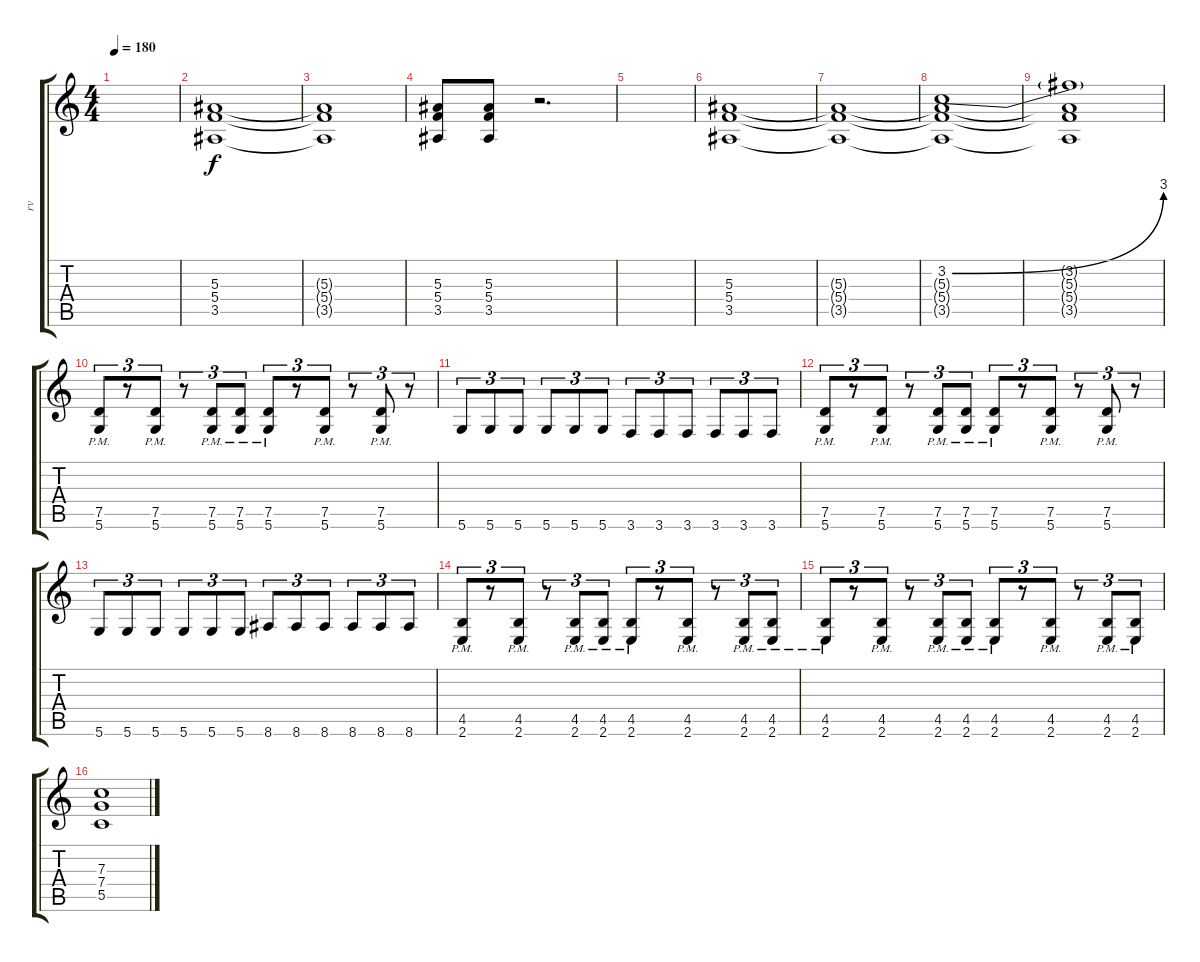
\track ("rv" "rv") {instrument overdrivenguitar}
\staff {score tabs}
\tuning (D4 A3 F3 C3 G2 D2) {hide}
\ts (4 4)
\tempo 180
\clef g2
\ks c
|
(5.3 5.4 3.5).1 |
(5.3{t} 5.4{t} 3.5{t}).1 |
(5.3 5.4 3.5).8 (5.3 5.4 3.5).8 r.2{d} |
|
(5.3 5.4 3.5).1 |
(5.3{t} 5.4{t} 3.5{t}).1 |
(3.2{be (bend 0 0 60 12)} 5.3{t} 5.4{t} 3.5{t}).1{instrument guitarharmonics} |
(3.2{t} 5.3{t} 5.4{t} 3.5{t}).1 |
(7.5{pm} 5.6).8{tu (3 2) instrument overdrivenguitar} r.8{tu (3 2)} (7.5{pm} 5.6).8{tu (3 2)} r.8{tu (3 2)} (7.5{pm} 5.6).8{tu (3 2)} (7.5{pm} 5.6).8{tu (3 2)} (7.5{pm} 5.6).8{tu (3 2)} r.8{tu (3 2)} (7.5{pm} 5.6).8{tu (3 2)} r.8{tu (3 2)} (7.5{pm} 5.6).8{tu (3 2)} r.8{tu (3 2)} |
5.6.8{tu (3 2)} 5.6.8{tu (3 2)} 5.6.8{tu (3 2)} 5.6.8{tu (3 2)} 5.6.8{tu (3 2)} 5.6.8{tu (3 2)} 3.6.8{tu (3 2)} 3.6.8{tu (3 2)} 3.6.8{tu (3 2)} 3.6.8{tu (3 2)} 3.6.8{tu (3 2)} 3.6.8{tu (3 2)} |
(7.5{pm} 5.6).8{tu (3 2)} r.8{tu (3 2)} (7.5{pm} 5.6).8{tu (3 2)} r.8{tu (3 2)} (7.5{pm} 5.6).8{tu (3 2)} (7.5{pm} 5.6).8{tu (3 2)} (7.5{pm} 5.6).8{tu (3 2)} r.8{tu (3 2)} (7.5{pm} 5.6).8{tu (3 2)} r.8{tu (3 2)} (7.5{pm} 5.6).8{tu (3 2)} r.8{tu (3 2)} |
5.6.8{tu (3 2)} 5.6.8{tu (3 2)} 5.6.8{tu (3 2)} 5.6.8{tu (3 2)} 5.6.8{tu (3 2)} 5.6.8{tu (3 2)} 8.6.8{tu (3 2)} 8.6.8{tu (3 2)} 8.6.8{tu (3 2)} 8.6.8{tu (3 2)} 8.6.8{tu (3 2)} 8.6.8{tu (3 2)} |
(4.5{pm} 2.6).8{tu (3 2)} r.8{tu (3 2)} (4.5{pm} 2.6).8{tu (3 2)} r.8{tu (3 2)} (4.5{pm} 2.6).8{tu (3 2)} (4.5{pm} 2.6).8{tu (3 2)} (4.5{pm} 2.6).8{tu (3 2)} r.8{tu (3 2)} (4.5{pm} 2.6).8{tu (3 2)} r.8{tu (3 2)} (4.5{pm} 2.6).8{tu (3 2)} (4.5{pm} 2.6).8{tu (3 2)} |
(4.5{pm} 2.6).8{tu (3 2)} r.8{tu (3 2)} (4.5{pm} 2.6).8{tu (3 2)} r.8{tu (3 2)} (4.5{pm} 2.6).8{tu (3 2)} (4.5{pm} 2.6).8{tu (3 2)} (4.5{pm} 2.6).8{tu (3 2)} r.8{tu (3 2)} (4.5{pm} 2.6).8{tu (3 2)} r.8{tu (3 2)} (4.5{pm} 2.6).8{tu (3 2)} (4.5{pm} 2.6).8{tu (3 2)} |
(7.3 7.4 5.5).1
